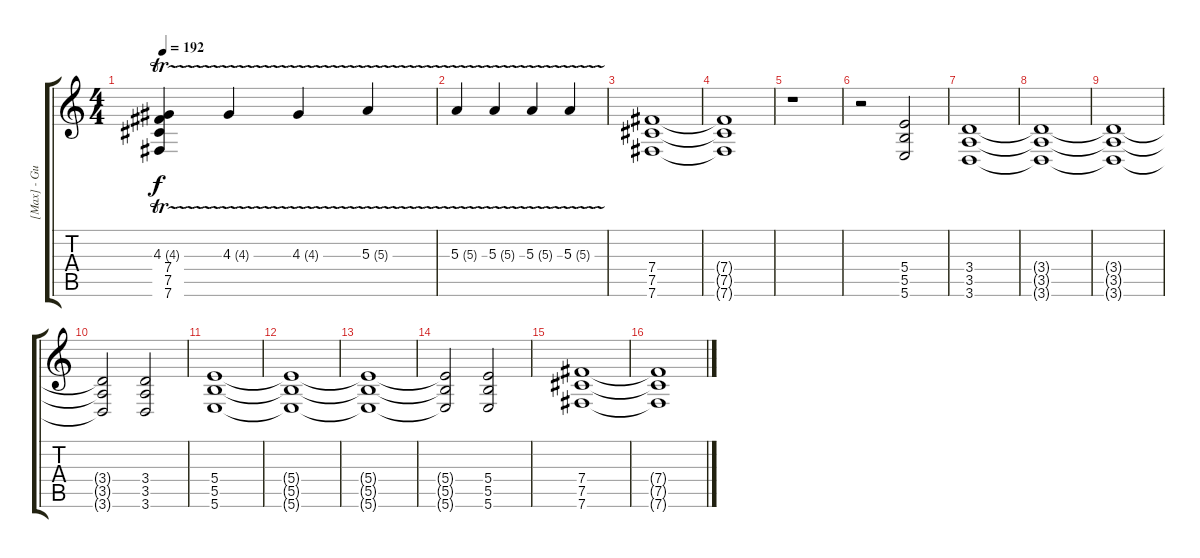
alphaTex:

\track ("[Max] - Guitar 1" "[Max] - Gu") {instrument acousticguitarsteel}
\staff {score tabs}
\tuning (Db4 Ab3 E3 B2 Gb2 B1) {hide}
\ts (4 4)
\tempo 192
\clef g2
\ks c
(4.3{tr (4 16)} 7.4{t} 7.5{t} 7.6{t}).4{dy f} 4.3{tr (4 16)}.4 4.3{tr (4 16)}.4 5.3{tr (5 16)}.4 |
5.3{tr (5 16)}.4 5.3{tr (5 16)}.4 5.3{tr (5 16)}.4 5.3{tr (5 16)}.4 |
(7.4 7.5 7.6).1 |
(7.4{t} 7.5{t} 7.6{t}).1 |
r.1 |
r.2 (5.4 5.5 5.6).2 |
(3.4 3.5 3.6).1 |
(3.4{t} 3.5{t} 3.6{t}).1 |
(3.4{t} 3.5{t} 3.6{t}).1 |
(3.4{t} 3.5{t} 3.6{t}).2 (3.4 3.5 3.6).2 |
(5.4 5.5 5.6).1 |
(5.4{t} 5.5{t} 5.6{t}).1 |
(5.4{t} 5.5{t} 5.6{t}).1 |
(5.4{t} 5.5{t} 5.6{t}).2 (5.4 5.5 5.6).2 |
(7.4 7.5 7.6).1 |
(7.4{t} 7.5{t} 7.6{t}).1
